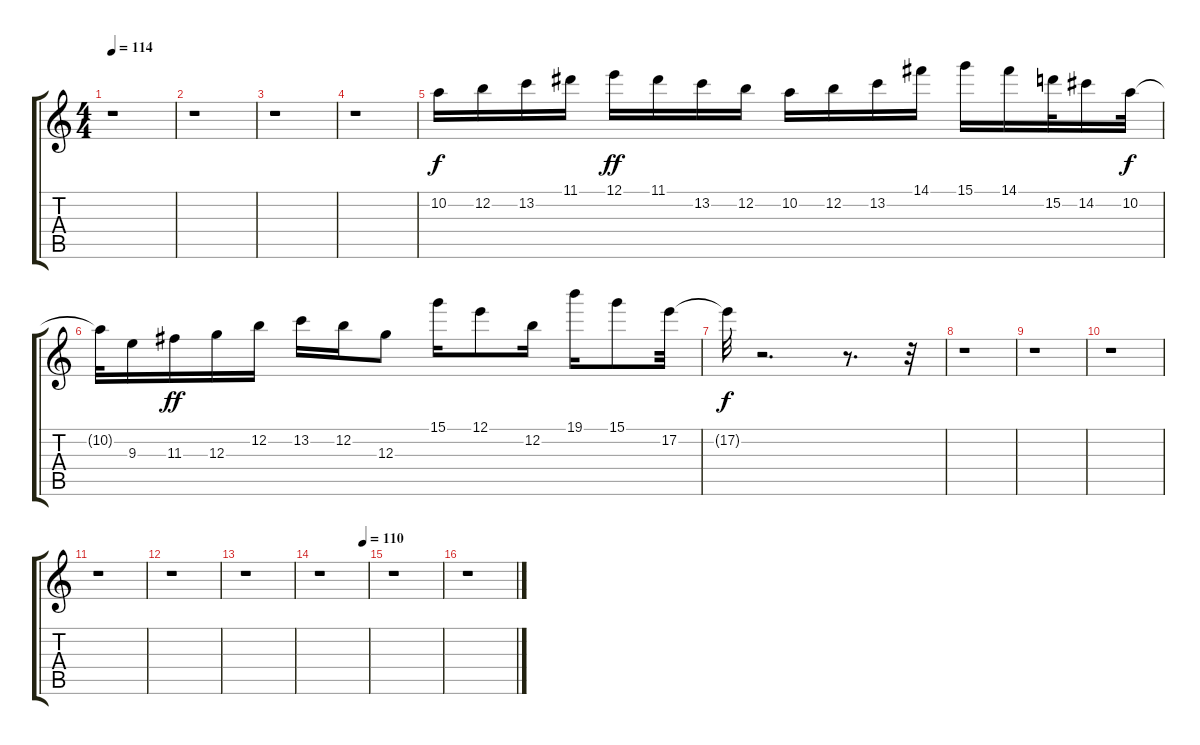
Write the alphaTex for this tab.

\track "" {instrument overdrivenguitar}
\staff {score tabs}
\tuning (E4 B3 G3 D3 A2 E2) {hide}
\ts (4 4)
\tempo 114
\clef g2
\ks c
r.1{dy f} |
r.1 |
r.1 |
r.1 |
10.2.16 12.2.16 13.2.16 11.1.16 12.1.16{dy ff} 11.1.16 13.2.16 12.2.16 10.2.16 12.2.16 13.2.16 14.1.16 15.1.16 14.1.16 15.2.32 14.2.16 10.2.32{dy f} |
10.2{t}.32 9.3.16 11.3.16{dy ff} 12.3.16 12.2.16 13.2.16 12.2.16 12.3.8 15.1.16 12.1.8 12.2.16 19.1.16 15.1.8 17.2.32 |
17.2{t}.32{dy f} r.2{d} r.8{d} r.32 |
r.1 |
r.1 |
r.1 |
r.1 |
r.1 |
r.1 |
\tempo (110 0.90625)
r.1 |
r.1 |
r.1
